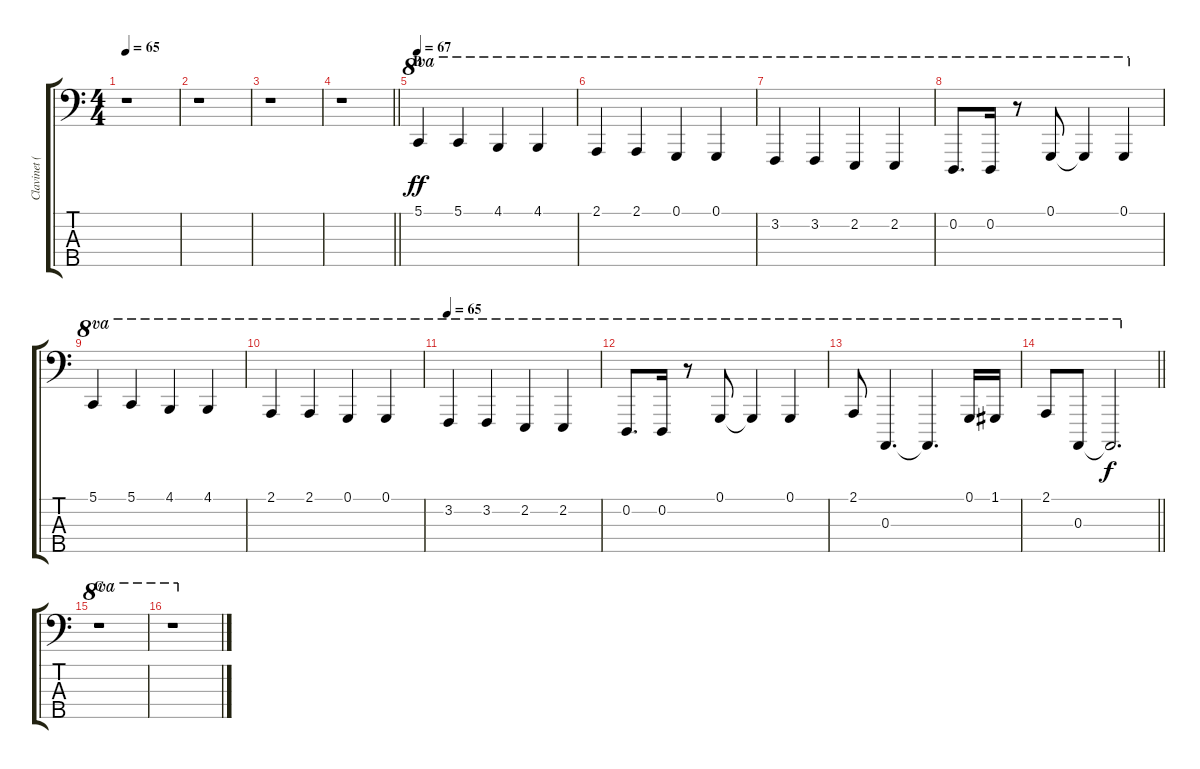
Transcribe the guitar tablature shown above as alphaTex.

\track ("Clavinet (Left Hand)" "Clavinet (") {instrument clavinet}
\staff {score tabs}
\tuning (G2 D2 A1 E1 B0) {hide}
\ts (4 4)
\tempo 65
\clef f4
\ks c
r.1{dy ff} |
r.1 |
r.1 |
\barLineRight lightlight
r.1 |
\section ("" "B")
\tempo 67
5.1.4{ot 8va} 5.1.4{ot 8va} 4.1.4{ot 8va} 4.1.4{ot 8va} |
2.1.4{ot 8va} 2.1.4{ot 8va} 0.1.4{ot 8va} 0.1.4{ot 8va} |
3.2.4{ot 8va} 3.2.4{ot 8va} 2.2.4{ot 8va} 2.2.4{ot 8va} |
0.2.8{d ot 8va} 0.2.16{ot 8va} r.8{ot 8va} 0.1.8{ot 8va} 0.1{t}.4{ot 8va} 0.1.4{ot 8va} |
5.1.4{ot 8va} 5.1.4{ot 8va} 4.1.4{ot 8va} 4.1.4{ot 8va} |
2.1.4{ot 8va} 2.1.4{ot 8va} 0.1.4{ot 8va} 0.1.4{ot 8va} |
\tempo 65
3.2.4{ot 8va} 3.2.4{ot 8va} 2.2.4{ot 8va} 2.2.4{ot 8va} |
0.2.8{d ot 8va} 0.2.16{ot 8va} r.8{ot 8va} 0.1.8{ot 8va} 0.1{t}.4{ot 8va} 0.1.4{ot 8va} |
2.1.8{ot 8va} 0.3.4{d ot 8va} 0.3{t}.4{d ot 8va} 0.1.16{ot 8va} 1.1.16{ot 8va} |
\barLineRight lightlight
2.1.8{ot 8va} 0.3.8{ot 8va} 0.3{t}.2{d ot 8va dy f} |
\section ("" "C")
r.1{ot 8va} |
r.1{ot 8va}
